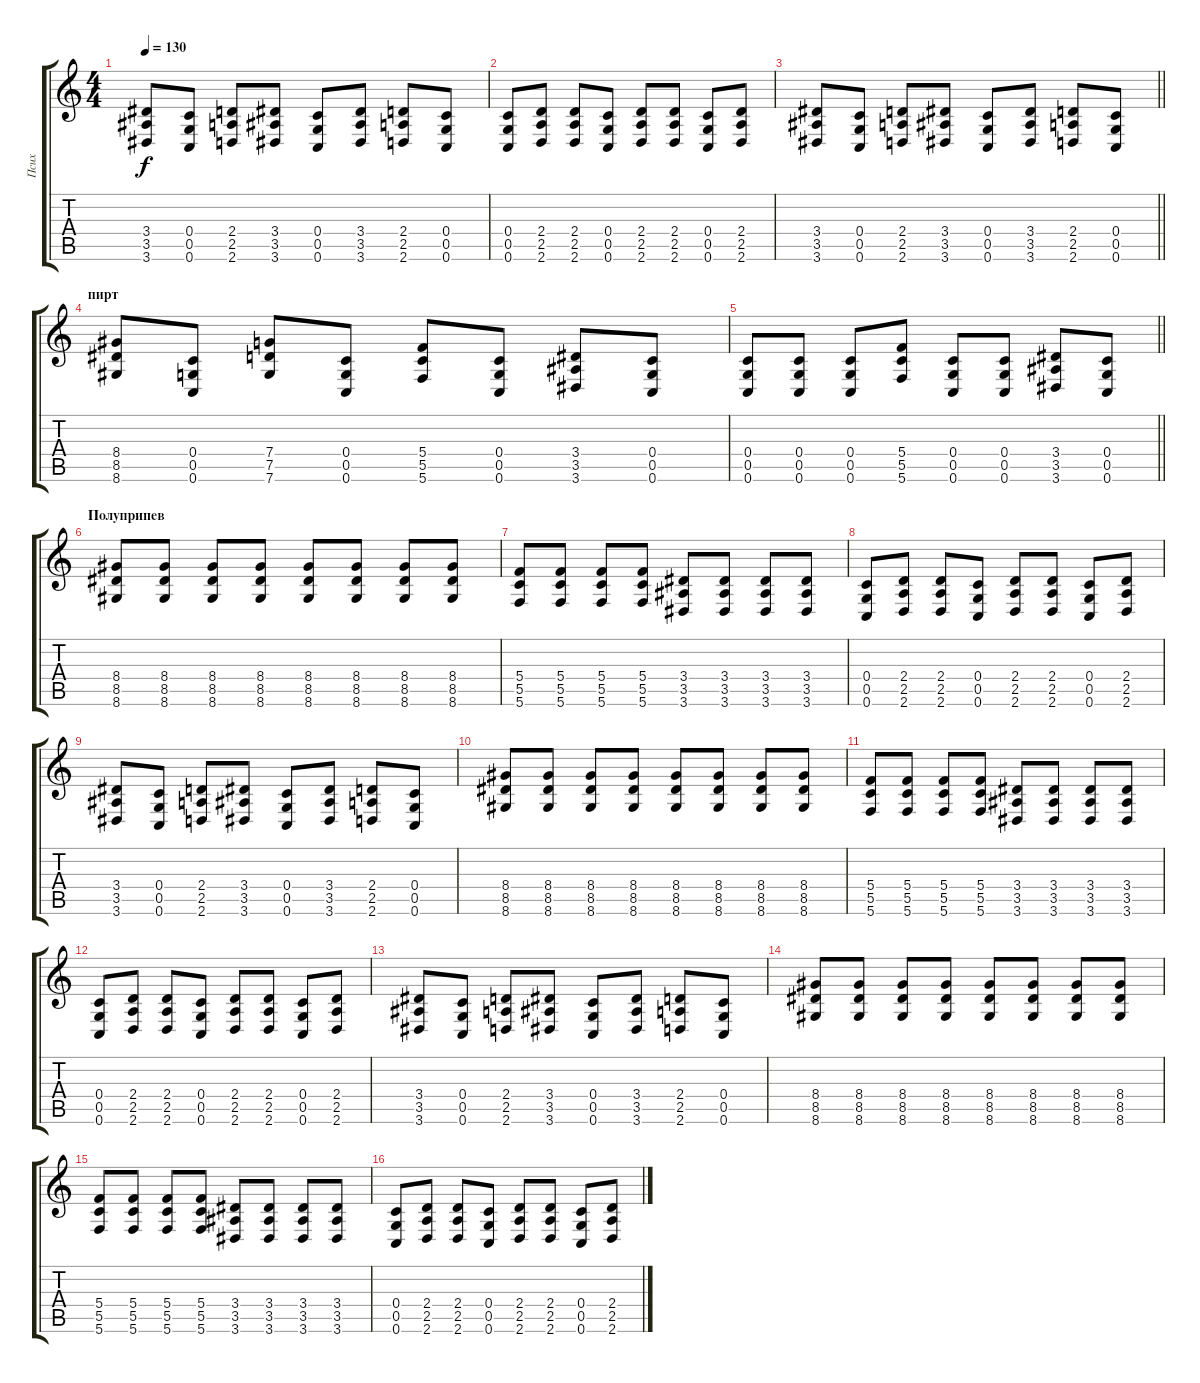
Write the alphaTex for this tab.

\track ("Псих" "Псих") {instrument distortionguitar}
\staff {score tabs}
\tuning (D4 A3 F3 C3 G2 C2) {hide}
\ts (4 4)
\tempo 130
\clef g2
\ks c
(3.4 3.5 3.6).8{dy f} (0.4 0.5 0.6).8 (2.4 2.5 2.6).8 (3.4 3.5 3.6).8 (0.4 0.5 0.6).8 (3.4 3.5 3.6).8 (2.4 2.5 2.6).8 (0.4 0.5 0.6).8 |
(0.4 0.5 0.6).8 (2.4 2.5 2.6).8 (2.4 2.5 2.6).8 (0.4 0.5 0.6).8 (2.4 2.5 2.6).8 (2.4 2.5 2.6).8 (0.4 0.5 0.6).8 (2.4 2.5 2.6).8 |
\barLineRight lightlight
(3.4 3.5 3.6).8 (0.4 0.5 0.6).8 (2.4 2.5 2.6).8 (3.4 3.5 3.6).8 (0.4 0.5 0.6).8 (3.4 3.5 3.6).8 (2.4 2.5 2.6).8 (0.4 0.5 0.6).8 |
\section ("" "пирт")
(8.4 8.5 8.6).8 (0.4 0.5 0.6).8 (7.4 7.5 7.6).8 (0.4 0.5 0.6).8 (5.4 5.5 5.6).8 (0.4 0.5 0.6).8 (3.4 3.5 3.6).8 (0.4 0.5 0.6).8 |
\barLineRight lightlight
(0.4 0.5 0.6).8 (0.4 0.5 0.6).8 (0.4 0.5 0.6).8 (5.4 5.5 5.6).8 (0.4 0.5 0.6).8 (0.4 0.5 0.6).8 (3.4 3.5 3.6).8 (0.4 0.5 0.6).8 |
\section ("" "Полуприпев")
(8.4 8.5 8.6).8 (8.4 8.5 8.6).8 (8.4 8.5 8.6).8 (8.4 8.5 8.6).8 (8.4 8.5 8.6).8 (8.4 8.5 8.6).8 (8.4 8.5 8.6).8 (8.4 8.5 8.6).8 |
(5.4 5.5 5.6).8 (5.4 5.5 5.6).8 (5.4 5.5 5.6).8 (5.4 5.5 5.6).8 (3.4 3.5 3.6).8 (3.4 3.5 3.6).8 (3.4 3.5 3.6).8 (3.4 3.5 3.6).8 |
(0.4 0.5 0.6).8 (2.4 2.5 2.6).8 (2.4 2.5 2.6).8 (0.4 0.5 0.6).8 (2.4 2.5 2.6).8 (2.4 2.5 2.6).8 (0.4 0.5 0.6).8 (2.4 2.5 2.6).8 |
(3.4 3.5 3.6).8 (0.4 0.5 0.6).8 (2.4 2.5 2.6).8 (3.4 3.5 3.6).8 (0.4 0.5 0.6).8 (3.4 3.5 3.6).8 (2.4 2.5 2.6).8 (0.4 0.5 0.6).8 |
(8.4 8.5 8.6).8 (8.4 8.5 8.6).8 (8.4 8.5 8.6).8 (8.4 8.5 8.6).8 (8.4 8.5 8.6).8 (8.4 8.5 8.6).8 (8.4 8.5 8.6).8 (8.4 8.5 8.6).8 |
(5.4 5.5 5.6).8 (5.4 5.5 5.6).8 (5.4 5.5 5.6).8 (5.4 5.5 5.6).8 (3.4 3.5 3.6).8 (3.4 3.5 3.6).8 (3.4 3.5 3.6).8 (3.4 3.5 3.6).8 |
(0.4 0.5 0.6).8 (2.4 2.5 2.6).8 (2.4 2.5 2.6).8 (0.4 0.5 0.6).8 (2.4 2.5 2.6).8 (2.4 2.5 2.6).8 (0.4 0.5 0.6).8 (2.4 2.5 2.6).8 |
(3.4 3.5 3.6).8 (0.4 0.5 0.6).8 (2.4 2.5 2.6).8 (3.4 3.5 3.6).8 (0.4 0.5 0.6).8 (3.4 3.5 3.6).8 (2.4 2.5 2.6).8 (0.4 0.5 0.6).8 |
(8.4 8.5 8.6).8 (8.4 8.5 8.6).8 (8.4 8.5 8.6).8 (8.4 8.5 8.6).8 (8.4 8.5 8.6).8 (8.4 8.5 8.6).8 (8.4 8.5 8.6).8 (8.4 8.5 8.6).8 |
(5.4 5.5 5.6).8 (5.4 5.5 5.6).8 (5.4 5.5 5.6).8 (5.4 5.5 5.6).8 (3.4 3.5 3.6).8 (3.4 3.5 3.6).8 (3.4 3.5 3.6).8 (3.4 3.5 3.6).8 |
(0.4 0.5 0.6).8 (2.4 2.5 2.6).8 (2.4 2.5 2.6).8 (0.4 0.5 0.6).8 (2.4 2.5 2.6).8 (2.4 2.5 2.6).8 (0.4 0.5 0.6).8 (2.4 2.5 2.6).8
